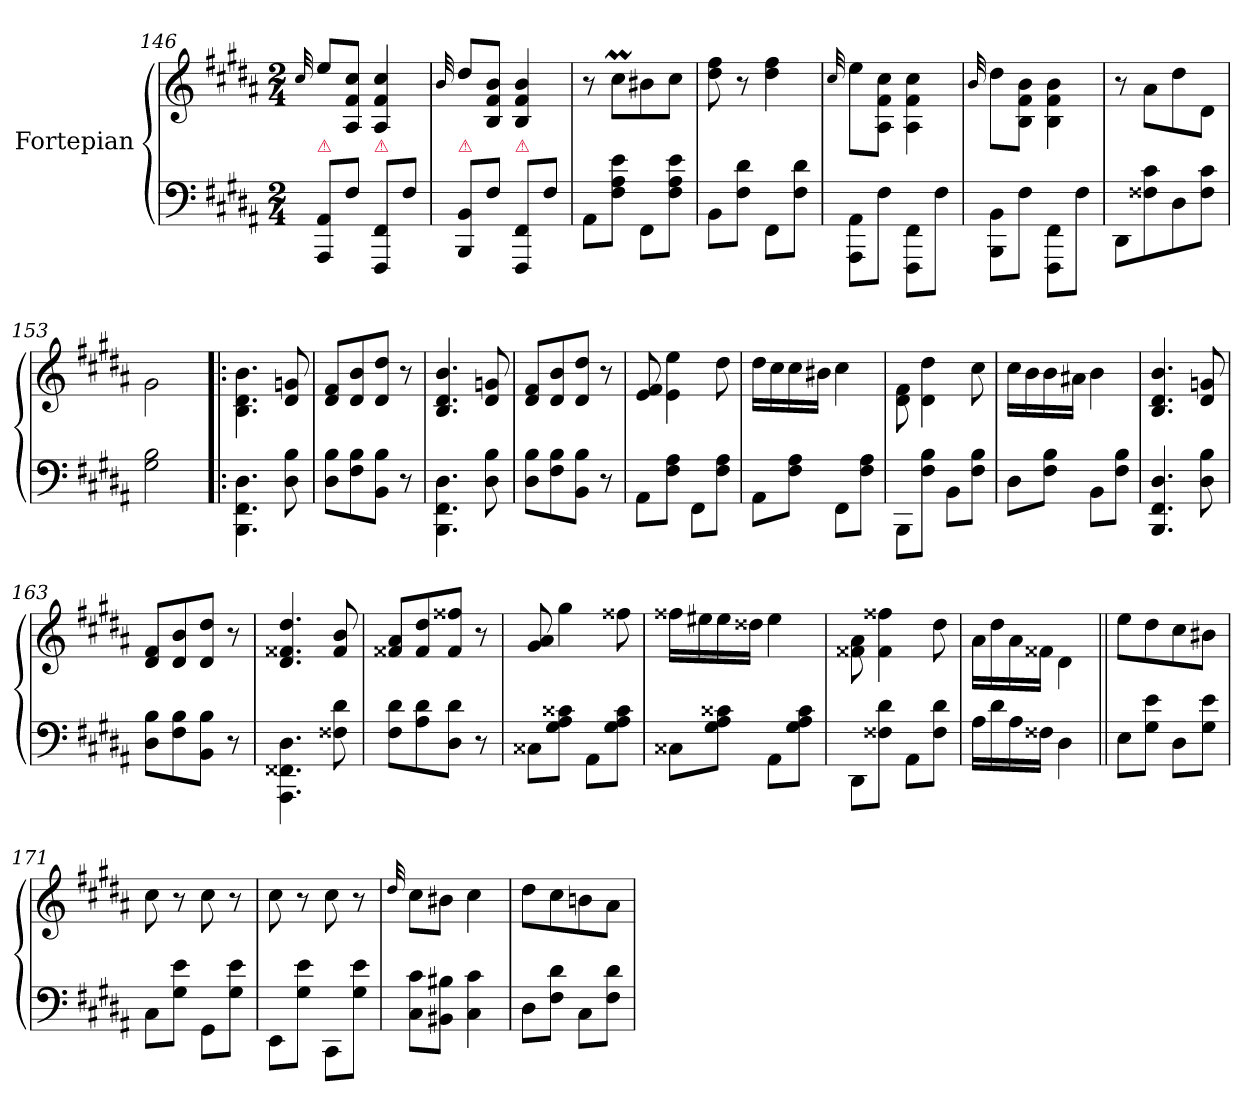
**kern	**kern
*part1	*part1
*staff2	*staff1
*I"Fortepian	*
*clefF4	*clefG2
*k[f#c#g#d#a#]	*k[f#c#g#d#a#]
*M2/4	*M2/4
=146	=146
.	32qqcc#/
!LO:TX:a:color=crimson:t=⚠	!
8AAA#/ 8AA#/L	8ee/L
8F#\J	8A#/ 8f#/ 8cc#/J
!LO:TX:a:color=crimson:t=⚠	!
8FFF#/ 8FF#/L	4A#/ 4f#/ 4cc#/
8F#\J	.
=147	=147
.	32qqb/
!LO:TX:a:color=crimson:t=⚠	!
8BBB/ 8BB/L	8dd#/L
8F#\J	8B/ 8f#/ 8b/J
!LO:TX:a:color=crimson:t=⚠	!
8FFF#/ 8FF#/L	4B/ 4f#/ 4b/
8F#\J	.
=148	=148
8AA#\L	8r
8F#\ 8A#\ 8e\J	8cc#M\L
8FF#\L	8b#X\
8F#\ 8A#\ 8e\J	8cc#\J
=149	=149
8BB\L	8dd#\ 8ff#\
8F#\ 8d#\J	8r
8FF#\L	4dd#\ 4ff#\
8F#\ 8d#\J	.
=150	=150
.	32qqcc#/
8AAA#\ 8AA#\L	8ee\L
8F#\J	8A#\ 8f#\ 8cc#\J
8FFF#\ 8FF#\L	4A#\ 4f#\ 4cc#\
8F#\J	.
=151	=151
.	32qqb/
8BBB\ 8BB\L	8dd#\L
8F#\J	8B\ 8f#\ 8b\J
8FFF#\ 8FF#\L	4B\ 4f#\ 4b\
8F#\J	.
=152	=152
8DD#\L	8r
8F##X\ 8c#\	8a#\L
8D#\	8dd#\
8F##\ 8c#\J	8d#\J
=153	=153
2G#\ 2B\	2g#\
=154!|:	=154!|:
4.BBB\ 4.FF#\ 4.D#\	4.B\ 4.d#\ 4.b\
8D#\ 8B\	8d#/ 8gn/
=155	=155
8D#\ 8B\L	8d#/ 8f#/L
8F#\ 8B\	8d#/ 8b/
8BB\ 8B\J	8d#/ 8dd#/J
8r	8r
=156	=156
4.BBB\ 4.FF#\ 4.D#\	4.B/ 4.d#/ 4.b/
8D#\ 8B\	8d#/ 8gn/
=157	=157
8D#\ 8B\L	8d#/ 8f#/L
8F#\ 8B\	8d#/ 8b/
8BB\ 8B\J	8d#/ 8dd#/J
8r	8r
=158	=158
8AA#\L	8e/ 8f#/
8F#\ 8A#\J	4e\ 4ee\
8FF#\L	.
8F#\ 8A#\J	8dd#\
=159	=159
8AA#\L	16dd#\LL
.	16cc#\
8F#\ 8A#\J	16cc#\
.	16b#X\JJ
8FF#\L	4cc#\
8F#\ 8A#\J	.
=160	=160
8BBB\L	8d#\ 8f#\
8F#\ 8B\J	4d#\ 4dd#\
8BB\L	.
8F#\ 8B\J	8cc#\
=161	=161
8D#\L	16cc#\LL
.	16b\
8F#\ 8B\J	16b\
.	16a#X\JJ
8BB\L	4b\
8F#\ 8B\J	.
=162	=162
4.BBB/ 4.FF#/ 4.D#/	4.B/ 4.d#/ 4.b/
8D#\ 8B\	8d#/ 8gn/
=163	=163
8D#\ 8B\L	8d#/ 8f#/L
8F#\ 8B\	8d#/ 8b/
8BB\ 8B\J	8d#/ 8dd#/J
8r	8r
=164	=164
4.AAA#\ 4.FF##X\ 4.D#\	4.d#/ 4.f##X/ 4.dd#/
8F##X\ 8d#\	8f##/ 8b/
=165	=165
8F#\ 8d#\L	8f##X/ 8a#/L
8A#\ 8d#\	8f##/ 8dd#/
8D#\ 8d#\J	8f##/ 8ff##X/J
8r	8r
=166	=166
8C##X\L	8g#/ 8a#/
8G#\ 8A#\ 8c##X\J	4gg#\
8AA#\L	.
8G#\ 8A#\ 8c##\J	8ff##X\
=167	=167
8C##X\L	16ff##X\LL
.	16ee#X\
8G#\ 8A#\ 8c##X\J	16ee#\
.	16dd##X\JJ
8AA#\L	4ee#\
8G#\ 8A#\ 8c##\J	.
=168	=168
8DD#\L	8f##X\ 8a#\
8F##X\ 8d#\J	4f##\ 4ff##X\
8AA#\L	.
8F##\ 8d#\J	8dd#\
=169	=169
16A#\LL	16a#\LL
16d#\	16dd#\
16A#\	16a#\
16F##X\JJ	16f##X\JJ
4D#\	4d#\
=170||	=170||
8E\L	8ee\L
8G#\ 8e\J	8dd#\
8D#\L	8cc#\
8G#\ 8e\J	8b#X\J
=171	=171
8C#\L	8cc#\
8G#\ 8e\J	8r
8GG#\L	8cc#\
8G#\ 8e\J	8r
=172	=172
8EE\L	8cc#\
8G#\ 8e\J	8r
8CC#\L	8cc#\
8G#\ 8e\J	8r
=173	=173
.	32qqdd#/
8C#\ 8c#\L	8cc#\L
8BB#X\ 8B#X\J	8b#X\J
4C#\ 4c#\	4cc#\
=174	=174
8D#\L	8dd#\L
8F#\ 8d#\J	8cc#\
8C#\L	8bn\
8F#\ 8d#\J	8a#\J
=	=
*-	*-
